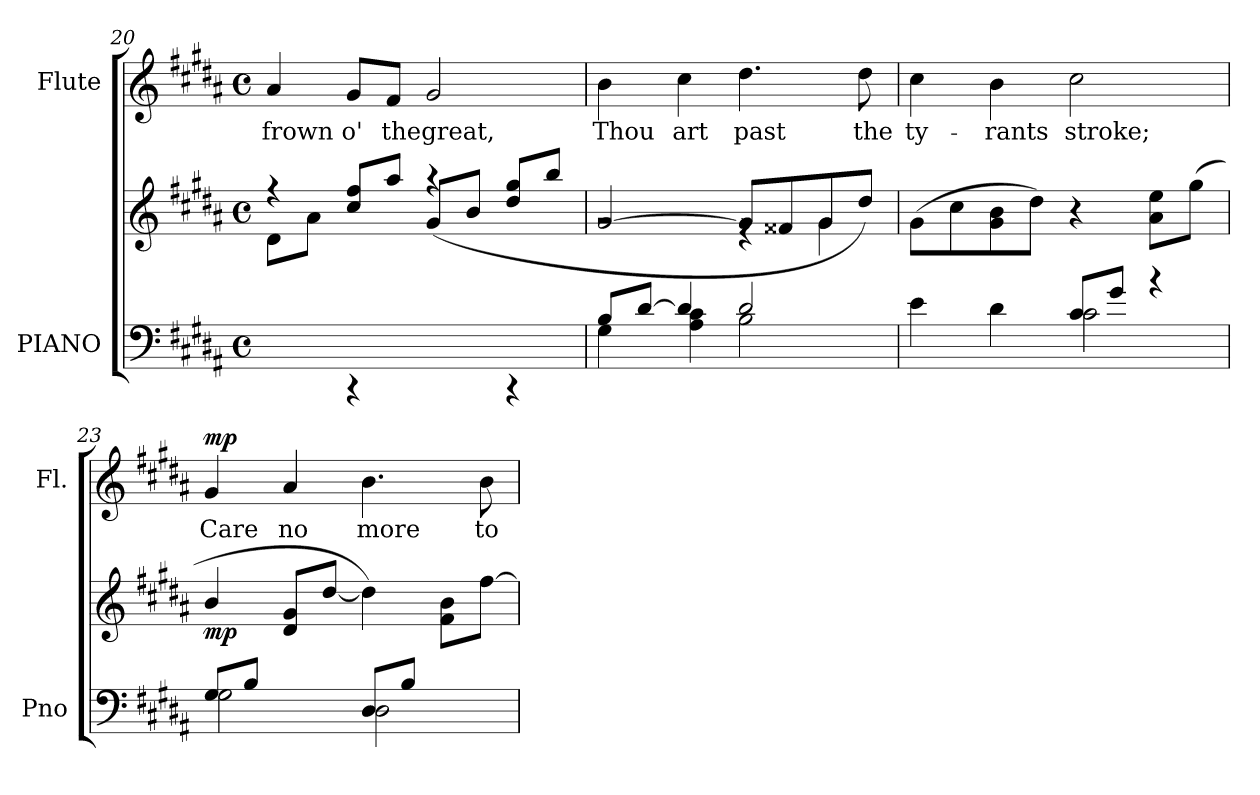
**kern	**kern	**dynam	**kern	**text	**dynam
*part2	*part2	*part2	*part1	*part1	*part1
*staff3	*staff2	*staff2/3	*staff1	*staff1	*staff1
*I"PIANO	*	*	*I"Flute	*	*
*I'Pno	*	*	*I'Fl.	*	*
*clefF4	*clefG2	*	*clefG2	*	*
*k[f#c#g#d#a#]	*k[f#c#g#d#a#]	*	*k[f#c#g#d#a#]	*	*
*M4/4	*M4/4	*	*M4/4	*	*
*met(c)	*met(c)	*	*met(c)	*	*
=20	=20	=20	=20	=20	=20
*	*^	*	*	*	*
!	!	!	!	!	!LO:LY:b	!
4ryy	4rff	(8d#\L	.	4a#/	frown	.
.	.	8a#\J	.	.	.	.
!	!	!	!	!	!LO:LY:b	!
4rCC	8cc#/ 8ff#/L	4ryy	.	8g#/L	o'	.
!	!	!	!	!	!LO:LY:b	!
.	8aa#/J	.	.	8f#/J	the	.
!	!	!	!	!	!LO:LY:b	!
4ryy	4raa	(>8g#/L	.	2g#/	great,	.
.	.	8b/J	.	.	.	.
4rCC	8dd#/ 8gg#/L	4ryy	.	.	.	.
.	8bb/J	.	.	.	.	.
!!LO:LB:g=z
=21	=21	=21	=21	=21	=21	=21
*^	*	*	*	*	*	*
!	!	!	!	!	!	!LO:LY:b	!
8B/L	4G#\	[2g#/	2rg	.	4b\	Thou	.
[8d#/J	.	.	.	.	.	.	.
!	!	!	!	!	!	!LO:LY:b	!
4d#/]	4A#\ 4c#\	.	.	.	4cc#\	art	.
!	!	!	!	!	!	!LO:LY:b	!
2d#/	2B\	8g#/L]	4re	.	4.dd#\	past	.
.	.	8f##X/	.	.	.	.	.
.	.	8g#/	4g#\	.	.	.	.
!	!	!	!	!	!	!LO:LY:b	!
.	.	8dd#/J)	.	.	8dd#\	the	.
*	*	*v	*v	*	*	*	*
=22	=22	=22	=22	=22	=22	=22
!	!	!	!	!	!LO:LY:b	!
4e\	2ryy	(8g#\L	.	4cc#\	ty-	.
.	.	8cc#\	.	.	.	.
!	!	!	!	!	!LO:LY:b	!
4d#\	.	8g#\ 8b\	.	4b\	-rants	.
.	.	8dd#\J)	.	.	.	.
!	!	!	!	!	!LO:LY:b	!
(8c#/L	2c#\)	4r	.	2cc#\	stroke;	.
8g#/J	.	.	.	.	.	.
4r	.	8a#\ 8ee\L	.	.	.	.
.	.	(8gg#\J	.	.	.	.
=23	=23	=23	=23	=23	=23	=23
!	!	!	!LO:DY:b	!	!LO:LY:b	!LO:DY:a
8G#/L	2G#\	4b/	mp	4g#/	Care	mp
8B/J	.	.	.	.	.	.
!	!	!	!	!	!LO:LY:b	!
4ryy	.	8d#/ 8g#/L	.	4a#/	no	.
.	.	[8dd#/J	.	.	.	.
!	!	!	!	!	!LO:LY:b	!
8D#/L	2D#\	4dd#\])	.	4.b\	more	.
8B/J	.	.	.	.	.	.
4ryy	.	8f#\ 8b\L	.	.	.	.
!	!	!	!	!	!LO:LY:b	!
.	.	[8ff#\J	.	8b\	to	.
*v	*v	*	*	*	*	*
=	=	=	=	=	=
*-	*-	*-	*-	*-	*-
